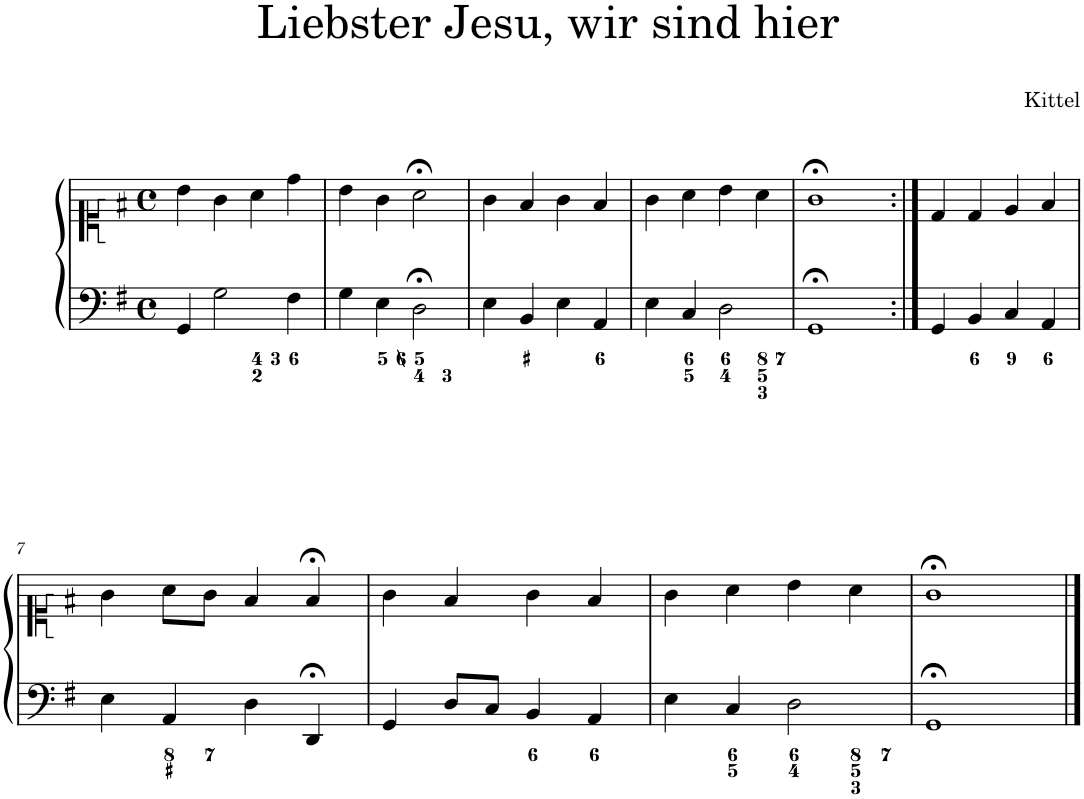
**kern	**kern
*part1	*part1
*staff2	*staff1
*I"Piano	*
*I'Pno.	*
*clefF4	*clefC1
*k[f#]	*k[f#]
*M4/4	*M4/4
*met(c)	*met(c)
=1	=1
4GG/	4b\
2G\	4g\
.	4a\
4F#\	4dd\
=2	=2
4G\	4b\
4E\	4g\
2D;<\	2a;<\
=3	=3
4E\	4g\
4BB/	4f#/
4E\	4g\
4AA/	4f#/
=4	=4
4E\	4g\
4C/	4a\
2D\	4b\
.	4a\
=5	=5
1GG;<	1g;<
=6:|!	=6:|!
4GG/	4d/
4BB/	4d/
4C/	4e/
4AA/	4f#/
!!LO:LB:g=z
=7	=7
4E\	4g\
4AA/	8a\L
.	8g\J
4D\	4f#/
4DD;</	4f#;</
=8	=8
4GG/	4g\
8D/L	4f#/
8C/J	.
4BB/	4g\
4AA/	4f#/
=9	=9
4E\	4g\
4C/	4a\
2D\	4b\
.	4a\
=10	=10
1GG;<	1g;<
==	==
*-	*-
